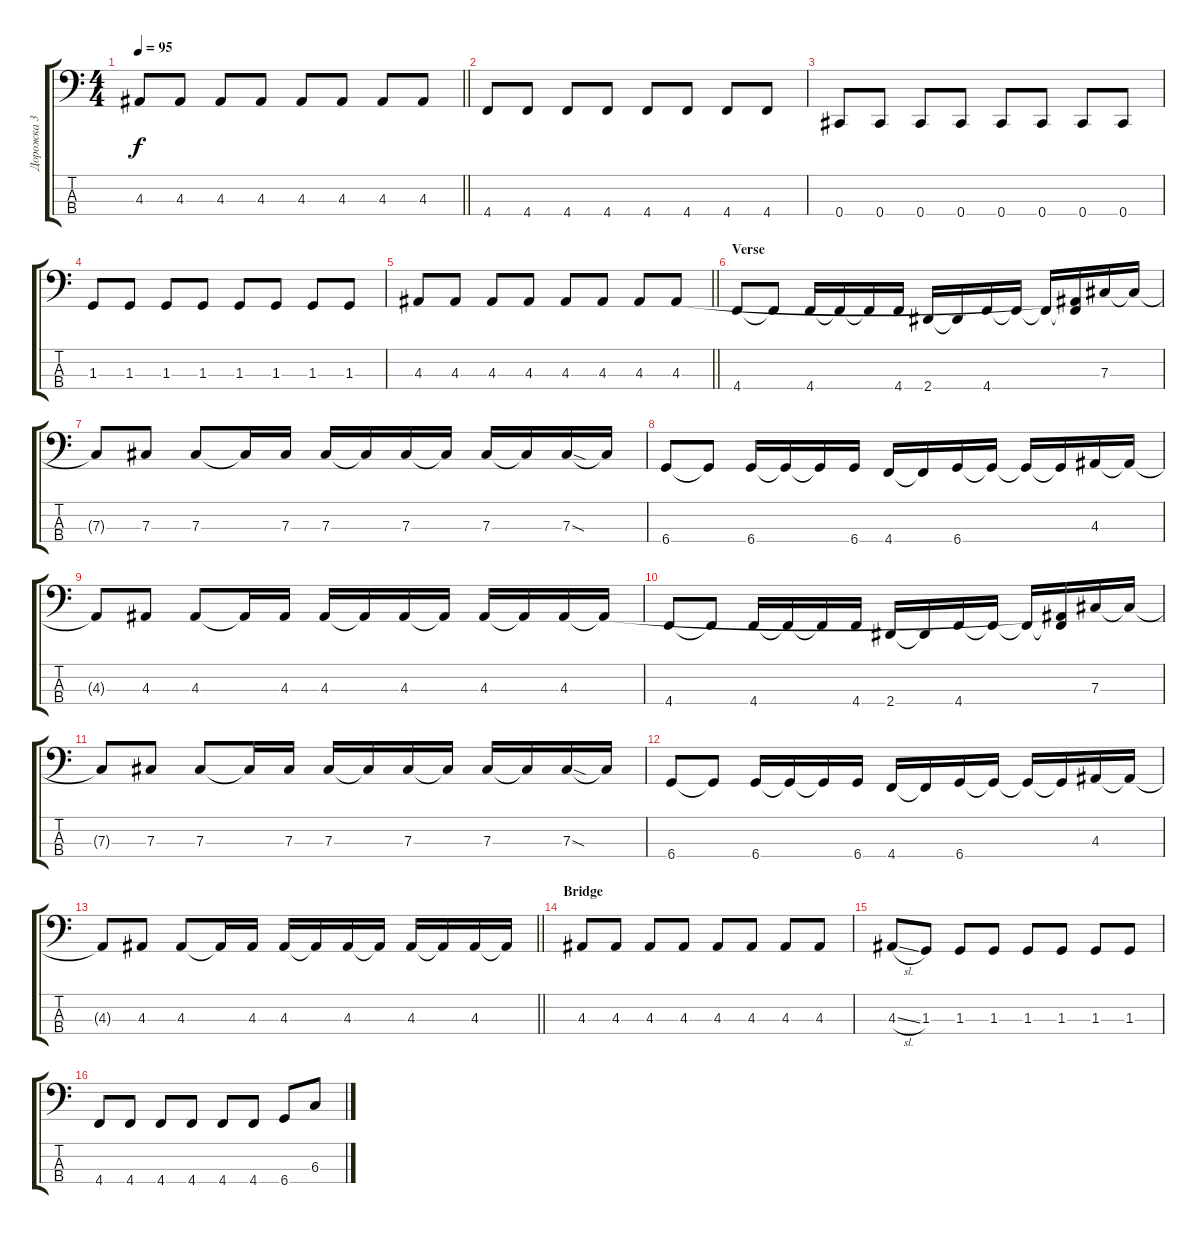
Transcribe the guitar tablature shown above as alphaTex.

\track ("Дорожка 3" "Дорожка 3") {instrument electricbasspick}
\staff {score tabs}
\tuning (E2 B1 Gb1 Db1) {hide}
\ts (4 4)
\tempo 95
\clef f4
\barLineRight lightlight
\ks c
4.3.8{dy f} 4.3.8 4.3.8 4.3.8 4.3.8 4.3.8 4.3.8 4.3.8 |
4.4.8 4.4.8 4.4.8 4.4.8 4.4.8 4.4.8 4.4.8 4.4.8 |
0.4.8 0.4.8 0.4.8 0.4.8 0.4.8 0.4.8 0.4.8 0.4.8 |
1.3.8 1.3.8 1.3.8 1.3.8 1.3.8 1.3.8 1.3.8 1.3.8 |
\barLineRight lightlight
4.3.8 4.3.8 4.3.8 4.3.8 4.3.8 4.3.8 4.3.8 4.3.8 |
\section ("" "Verse")
4.4.8 4.4{t}.8 4.4.16 4.4{t}.16 4.4{t}.16 4.4.16 2.4.16 2.4{t}.16 4.4.16 4.4{t}.16 4.4{t}.16 (4.3{t} 4.4{t}).16 7.3.16 7.3{t}.16 |
7.3{t}.8 7.3.8 7.3.8 7.3{t}.16 7.3.16 7.3.16 7.3{t}.16 7.3.16 7.3{t}.16 7.3.16 7.3{t}.16 7.3{sod}.16 7.3{t}.16 |
6.4.8 6.4{t}.8 6.4.16 6.4{t}.16 6.4{t}.16 6.4.16 4.4.16 4.4{t}.16 6.4.16 6.4{t}.16 6.4{t}.16 6.4{t}.16 4.3.16 4.3{t}.16 |
4.3{t}.8 4.3.8 4.3.8 4.3{t}.16 4.3.16 4.3.16 4.3{t}.16 4.3.16 4.3{t}.16 4.3.16 4.3{t}.16 4.3.16 4.3{t}.16 |
4.4.8 4.4{t}.8 4.4.16 4.4{t}.16 4.4{t}.16 4.4.16 2.4.16 2.4{t}.16 4.4.16 4.4{t}.16 4.4{t}.16 (4.3{t} 4.4{t}).16 7.3.16 7.3{t}.16 |
7.3{t}.8 7.3.8 7.3.8 7.3{t}.16 7.3.16 7.3.16 7.3{t}.16 7.3.16 7.3{t}.16 7.3.16 7.3{t}.16 7.3{sod}.16 7.3{t}.16 |
6.4.8 6.4{t}.8 6.4.16 6.4{t}.16 6.4{t}.16 6.4.16 4.4.16 4.4{t}.16 6.4.16 6.4{t}.16 6.4{t}.16 6.4{t}.16 4.3.16 4.3{t}.16 |
\barLineRight lightlight
4.3{t}.8 4.3.8 4.3.8 4.3{t}.16 4.3.16 4.3.16 4.3{t}.16 4.3.16 4.3{t}.16 4.3.16 4.3{t}.16 4.3.16 4.3{t}.16 |
\section ("" "Bridge")
4.3.8 4.3.8 4.3.8 4.3.8 4.3.8 4.3.8 4.3.8 4.3.8 |
4.3{sl}.8 1.3.8 1.3.8 1.3.8 1.3.8 1.3.8 1.3.8 1.3.8 |
4.4.8 4.4.8 4.4.8 4.4.8 4.4.8 4.4.8 6.4.8 6.3.8
